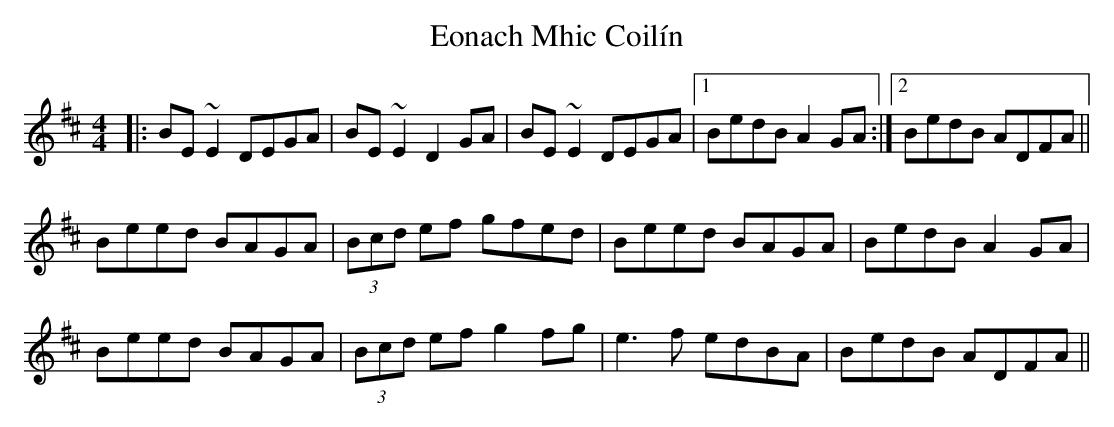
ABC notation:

X:1
T: Eonach Mhic Coilín
M: 4/4
L: 1/8
K: Edor
|:BE~E2 DEGA|BE~E2 D2GA|BE~E2 DEGA|1 BedB A2GA:|2 BedB ADFA||
Beed BAGA|(3Bcd ef gfed|Beed BAGA|BedB A2GA|
Beed BAGA|(3Bcd ef g2fg|e3f edBA|BedB ADFA||
